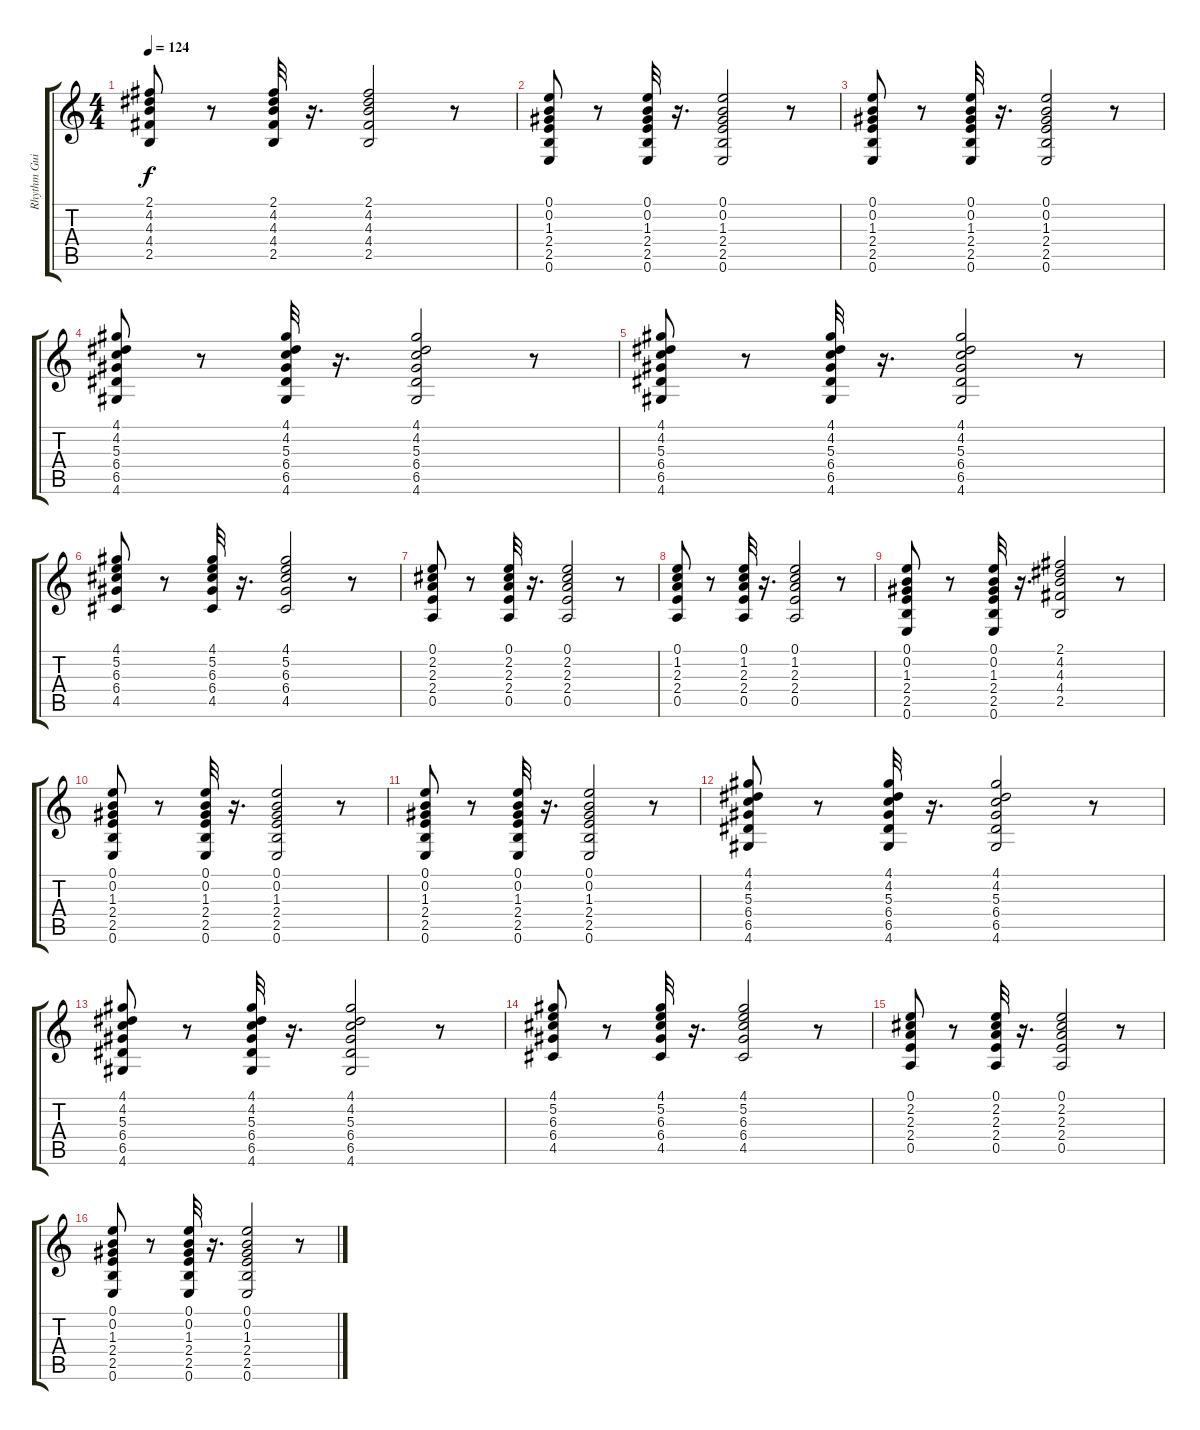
\track ("Rhythm Guitar" "Rhythm Gui") {instrument acousticguitarsteel}
\staff {score tabs}
\tuning (E4 B3 G3 D3 A2 E2) {hide}
\ts (4 4)
\tempo 124
\clef g2
\ks c
(2.1 4.2 4.3 4.4 2.5).8{dy f} r.8 (2.1 4.2 4.3 4.4 2.5).32 r.16{d} (2.1 4.2 4.3 4.4 2.5).2 r.8 |
(0.1 0.2 1.3 2.4 2.5 0.6).8 r.8 (0.1 0.2 1.3 2.4 2.5 0.6).32 r.16{d} (0.1 0.2 1.3 2.4 2.5 0.6).2 r.8 |
(0.1 0.2 1.3 2.4 2.5 0.6).8 r.8 (0.1 0.2 1.3 2.4 2.5 0.6).32 r.16{d} (0.1 0.2 1.3 2.4 2.5 0.6).2 r.8 |
(4.1 4.2 5.3 6.4 6.5 4.6).8 r.8 (4.1 4.2 5.3 6.4 6.5 4.6).32 r.16{d} (4.1 4.2 5.3 6.4 6.5 4.6).2 r.8 |
(4.1 4.2 5.3 6.4 6.5 4.6).8 r.8 (4.1 4.2 5.3 6.4 6.5 4.6).32 r.16{d} (4.1 4.2 5.3 6.4 6.5 4.6).2 r.8 |
(4.1 5.2 6.3 6.4 4.5).8 r.8 (4.1 5.2 6.3 6.4 4.5).32 r.16{d} (4.1 5.2 6.3 6.4 4.5).2 r.8 |
(0.1 2.2 2.3 2.4 0.5).8 r.8 (0.1 2.2 2.3 2.4 0.5).32 r.16{d} (0.1 2.2 2.3 2.4 0.5).2 r.8 |
(0.1 1.2 2.3 2.4 0.5).8 r.8 (0.1 1.2 2.3 2.4 0.5).32 r.16{d} (0.1 1.2 2.3 2.4 0.5).2 r.8 |
(0.1 0.2 1.3 2.4 2.5 0.6).8 r.8 (0.1 0.2 1.3 2.4 2.5 0.6).32 r.16{d} (2.1 4.2 4.3 4.4 2.5).2 r.8 |
(0.1 0.2 1.3 2.4 2.5 0.6).8 r.8 (0.1 0.2 1.3 2.4 2.5 0.6).32 r.16{d} (0.1 0.2 1.3 2.4 2.5 0.6).2 r.8 |
(0.1 0.2 1.3 2.4 2.5 0.6).8 r.8 (0.1 0.2 1.3 2.4 2.5 0.6).32 r.16{d} (0.1 0.2 1.3 2.4 2.5 0.6).2 r.8 |
(4.1 4.2 5.3 6.4 6.5 4.6).8 r.8 (4.1 4.2 5.3 6.4 6.5 4.6).32 r.16{d} (4.1 4.2 5.3 6.4 6.5 4.6).2 r.8 |
(4.1 4.2 5.3 6.4 6.5 4.6).8 r.8 (4.1 4.2 5.3 6.4 6.5 4.6).32 r.16{d} (4.1 4.2 5.3 6.4 6.5 4.6).2 r.8 |
(4.1 5.2 6.3 6.4 4.5).8 r.8 (4.1 5.2 6.3 6.4 4.5).32 r.16{d} (4.1 5.2 6.3 6.4 4.5).2 r.8 |
(0.1 2.2 2.3 2.4 0.5).8 r.8 (0.1 2.2 2.3 2.4 0.5).32 r.16{d} (0.1 2.2 2.3 2.4 0.5).2 r.8 |
(0.1 0.2 1.3 2.4 2.5 0.6).8 r.8 (0.1 0.2 1.3 2.4 2.5 0.6).32 r.16{d} (0.1 0.2 1.3 2.4 2.5 0.6).2 r.8
